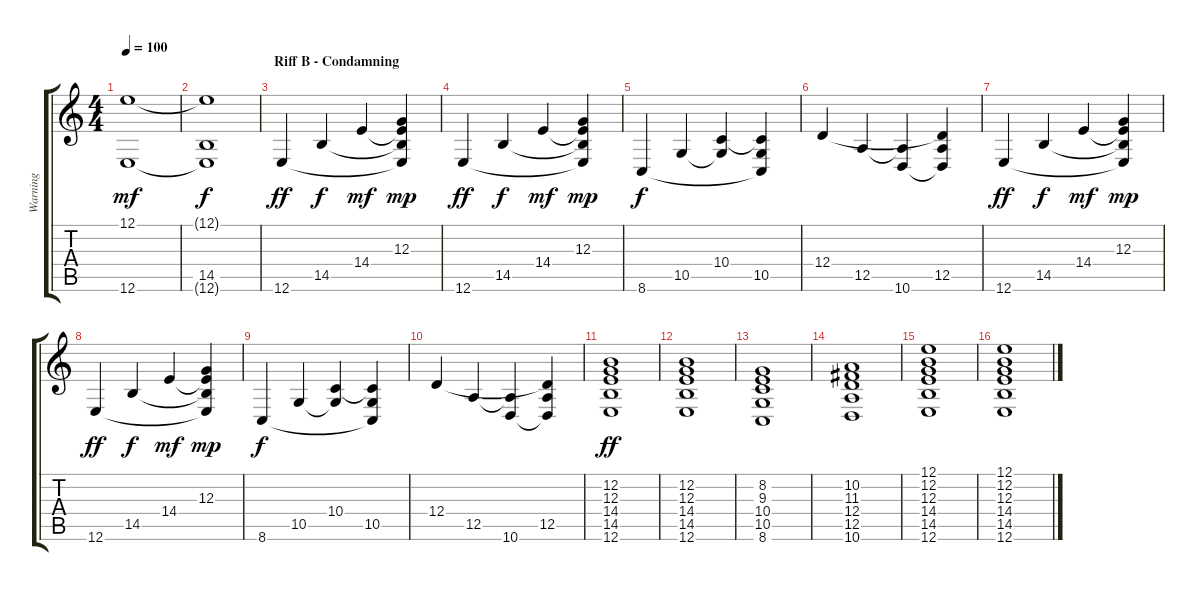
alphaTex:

\track ("Warning" "Warning") {instrument stringensemble1}
\staff {score tabs}
\tuning (E4 B3 G3 D3 A2 E2) {hide}
\ts (4 4)
\tempo 100
\clef g2
\ks c
(12.1 12.6).1{dy mf} |
(12.1{t} 14.5 12.6{t}).1{dy f} |
\section ("" "Riff B - Condamning")
12.6.4{dy ff} 14.5.4{dy f} 14.4.4{dy mf} (12.3 14.4{t} 14.5{t} 12.6{t}).4{dy mp} |
12.6.4{dy ff} 14.5.4{dy f} 14.4.4{dy mf} (12.3 14.4{t} 14.5{t} 12.6{t}).4{dy mp} |
8.6.4{dy f} 10.5.4 (10.4 10.5{t}).4 (10.4{t} 10.5 8.6{t}).4 |
12.4.4 12.5.4 (12.5{t} 10.6).4 (12.4{t} 12.5 10.6{t}).4 |
12.6.4{dy ff} 14.5.4{dy f} 14.4.4{dy mf} (12.3 14.4{t} 14.5{t} 12.6{t}).4{dy mp} |
12.6.4{dy ff} 14.5.4{dy f} 14.4.4{dy mf} (12.3 14.4{t} 14.5{t} 12.6{t}).4{dy mp} |
8.6.4{dy f} 10.5.4 (10.4 10.5{t}).4 (10.4{t} 10.5 8.6{t}).4 |
12.4.4 12.5.4 (12.5{t} 10.6).4 (12.4{t} 12.5 10.6{t}).4 |
(12.2 12.3 14.4 14.5 12.6).1{dy ff} |
(12.2 12.3 14.4 14.5 12.6).1 |
(8.2 9.3 10.4 10.5 8.6).1 |
(10.2 11.3 12.4 12.5 10.6).1 |
(12.1 12.2 12.3 14.4 14.5 12.6).1 |
(12.1 12.2 12.3 14.4 14.5 12.6).1
